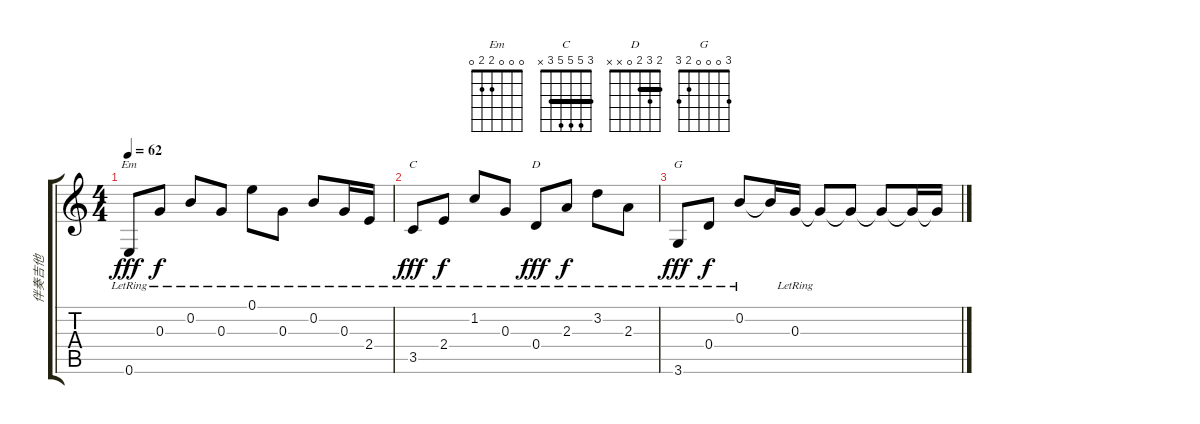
\track ("伴奏吉他" "伴奏吉他") {instrument electricguitarjazz}
\staff {score tabs}
\tuning (E4 B3 G3 D3 A2 E2) {hide}
\chord ("Em" 0 0 0 2 2 0)
\chord ("C" 3 5 5 5 3 x) {barre 3}
\chord ("D" 2 3 2 0 x x) {barre 2}
\chord ("G" 3 0 0 0 2 3)
\ts (4 4)
\tempo 62
\clef g2
\ks c
0.6{lr}.8{ch "Em" dy fff} 0.3{lr}.8{dy f} 0.2{lr}.8 0.3{lr}.8 0.1{lr}.8 0.3{lr}.8 0.2{lr}.8 0.3{lr}.16 2.4{lr}.16 |
3.5{lr}.8{ch "C" dy fff} 2.4{lr}.8{dy f} 1.2{lr}.8 0.3{lr}.8 0.4{lr}.8{ch "D" dy fff} 2.3{lr}.8{dy f} 3.2{lr}.8 2.3{lr}.8 |
3.6{lr}.8{ch "G" dy fff} 0.4{lr}.8{dy f} 0.2{lr}.8 0.2{t}.16 0.3{lr}.16 0.3{t}.8 0.3{t}.8 0.3{t}.8 0.3{t}.16 0.3{t}.16
